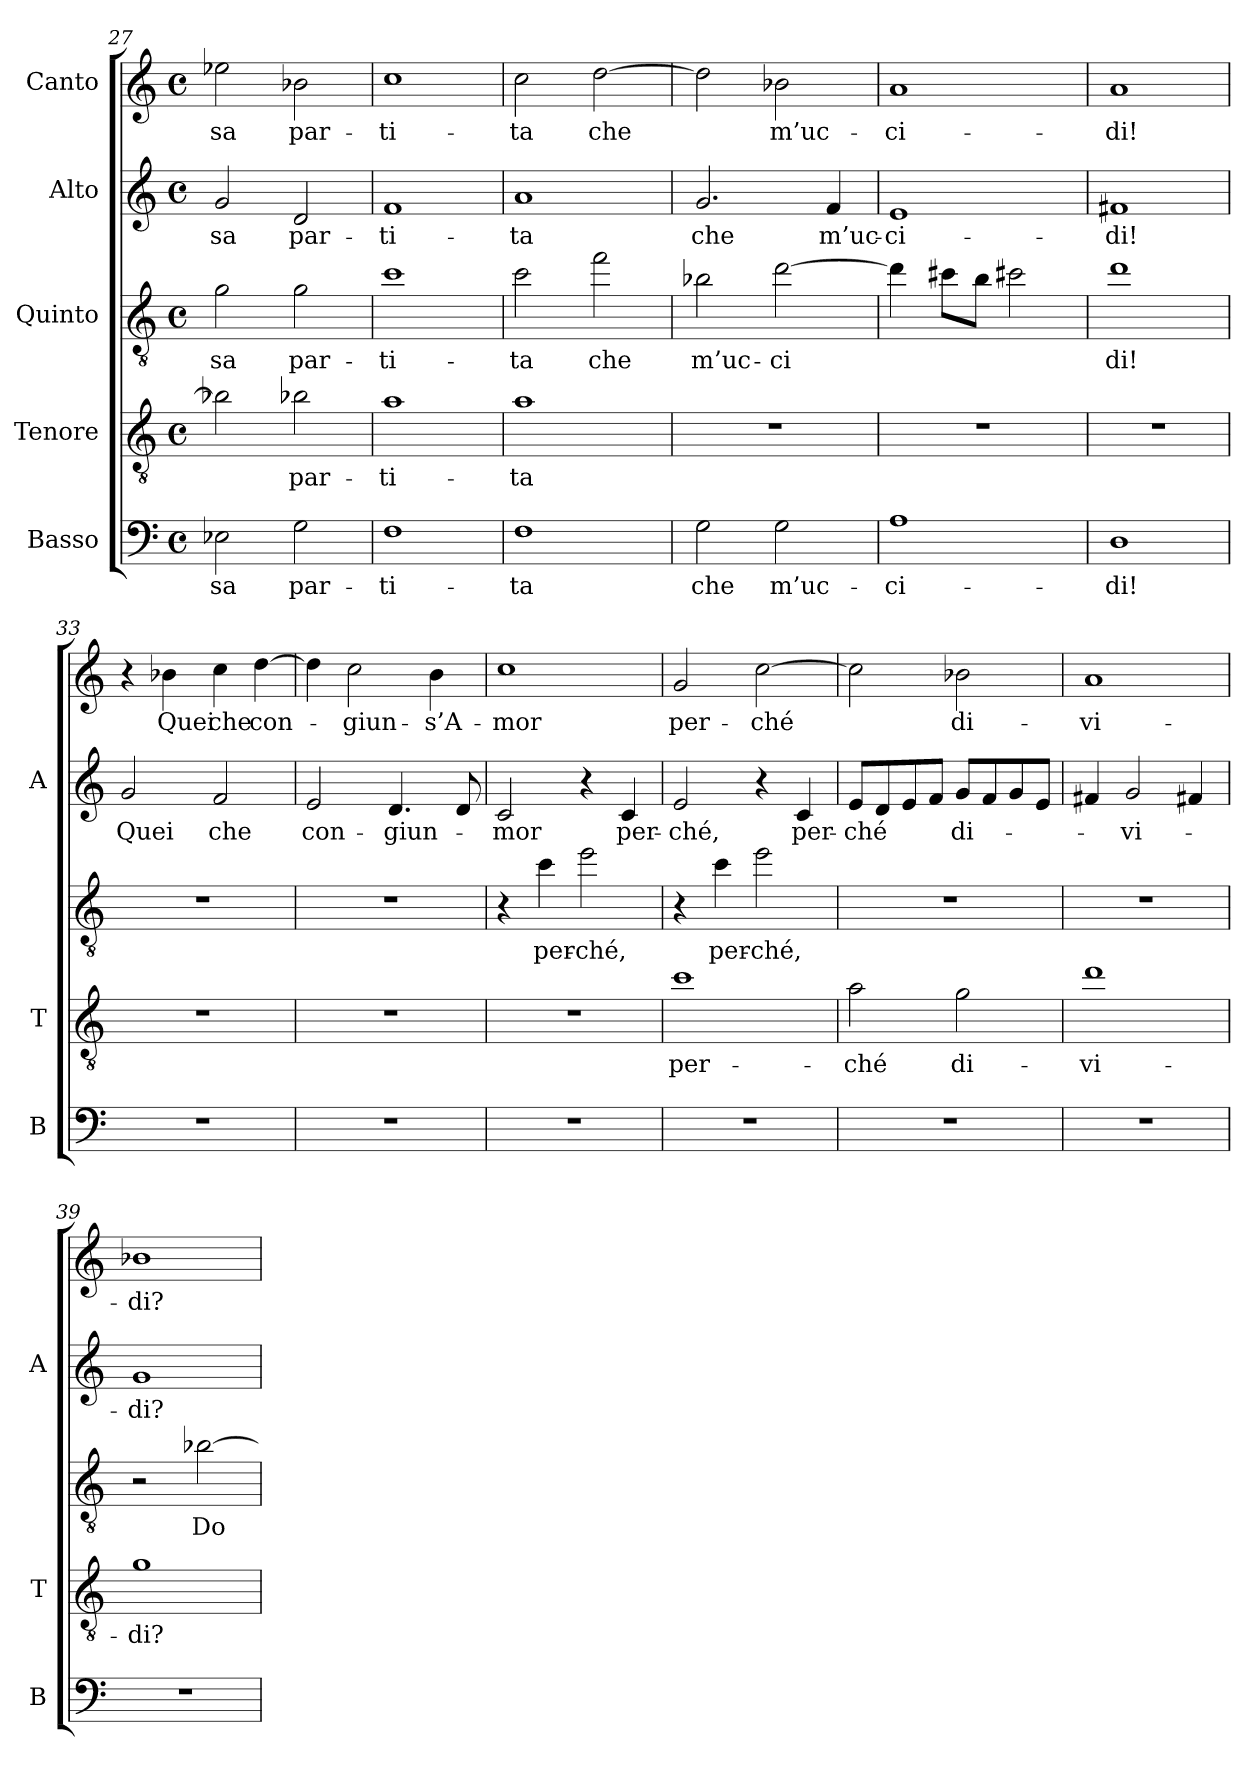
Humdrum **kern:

**kern	**text	**kern	**text	**kern	**text	**kern	**text	**kern	**text
*part5	*part5	*part4	*part4	*part3	*part3	*part2	*part2	*part1	*part1
*staff5	*staff5	*staff4	*staff4	*staff3	*staff3	*staff2	*staff2	*staff1	*staff1
*I"Basso	*	*I"Tenore	*	*I"Quinto	*	*I"Alto	*	*I"Canto	*
*I'B	*	*I'T	*	*	*	*I'A	*	*	*
*clefF4	*	*clefGv2	*	*clefGv2	*	*clefG2	*	*clefG2	*
*k[]	*	*k[]	*	*k[]	*	*k[]	*	*k[]	*
*C:	*	*C:	*	*C:	*	*C:	*	*C:	*
*M4/4	*	*M4/4	*	*M4/4	*	*M4/4	*	*M4/4	*
*met(c)	*	*met(c)	*	*met(c)	*	*met(c)	*	*met(c)	*
=27	=27	=27	=27	=27	=27	=27	=27	=27	=27
2E-X	-sa	2b-X]	.	2g	-sa	2g	-sa	2ee-X	-sa
2G	par-	2b-X	par-	2g	par-	2d	par-	2b-X	par-
=28	=28	=28	=28	=28	=28	=28	=28	=28	=28
1F	ti-	1a	ti-	1cc	ti-	1f	ti-	1cc	ti-
=29	=29	=29	=29	=29	=29	=29	=29	=29	=29
1F	-ta	1a	-ta	2cc	-ta	1a	-ta	2cc	-ta
.	.	.	.	2ff	-che	.	.	[2dd	-che
=30	=30	=30	=30	=30	=30	=30	=30	=30	=30
2G	-che	1r	.	2b-X	m’uc-	2.g	-che	2dd]	.
2G	m’uc-	.	.	[2dd	-ci	.	.	2b-X	m’uc-
.	.	.	.	.	.	4f	m’uc-	.	.
=31	=31	=31	=31	=31	=31	=31	=31	=31	=31
1A	ci-	1r	.	4dd]	.	1e	ci-	1a	ci-
.	.	.	.	8cc#XL	.	.	.	.	.
.	.	.	.	8bJ	.	.	.	.	.
.	.	.	.	2cc#X	.	.	.	.	.
=32	=32	=32	=32	=32	=32	=32	=32	=32	=32
1D	-di!	1r	.	1dd	-di!	1f#X	-di!	1a	-di!
!!LO:PB:g=z
=33	=33	=33	=33	=33	=33	=33	=33	=33	=33
1r	.	1r	.	1r	.	2g	-Quei	4r	.
.	.	.	.	.	.	.	.	4b-X	-Quei
.	.	.	.	.	.	2f	-che	4cc	-che
.	.	.	.	.	.	.	.	[4dd	con-
=34	=34	=34	=34	=34	=34	=34	=34	=34	=34
1r	.	1r	.	1r	.	2e	con-	4dd]	.
.	.	.	.	.	.	.	.	2cc	giun-
.	.	.	.	.	.	4.d	giun-	.	.
.	.	.	.	.	.	.	.	4b	s’A-
.	.	.	.	.	.	8d	.	.	.
=35	=35	=35	=35	=35	=35	=35	=35	=35	=35
1r	.	1r	.	4r	.	2c	-mor	1cc	-mor
.	.	.	.	4cc	per-	.	.	.	.
.	.	.	.	2ee	-ché,	4r	.	.	.
.	.	.	.	.	.	4c	per-	.	.
=36	=36	=36	=36	=36	=36	=36	=36	=36	=36
1r	.	1cc	per-	4r	.	2e	-ché,	2g	per-
.	.	.	.	4cc	per-	.	.	.	.
.	.	.	.	2ee	-ché,	4r	.	[2cc	-ché
.	.	.	.	.	.	4c	per-	.	.
=37	=37	=37	=37	=37	=37	=37	=37	=37	=37
1r	.	2a	-ché	1r	.	8eL	-ché	2cc]	.
.	.	.	.	.	.	8d	.	.	.
.	.	.	.	.	.	8e	.	.	.
.	.	.	.	.	.	8fJ	.	.	.
.	.	2g	di-	.	.	8gL	di-	2b-X	di-
.	.	.	.	.	.	8f	.	.	.
.	.	.	.	.	.	8g	.	.	.
.	.	.	.	.	.	8eJ	.	.	.
=38	=38	=38	=38	=38	=38	=38	=38	=38	=38
1r	.	1dd	vi-	1r	.	4f#X	.	1a	vi-
.	.	.	.	.	.	2g	vi-	.	.
.	.	.	.	.	.	4f#X	.	.	.
=39	=39	=39	=39	=39	=39	=39	=39	=39	=39
1r	.	1g	-di?	2r	.	1g	-di?	1b-X	-di?
.	.	.	.	[2b-X	Do-	.	.	.	.
=	=	=	=	=	=	=	=	=	=
*-	*-	*-	*-	*-	*-	*-	*-	*-	*-
